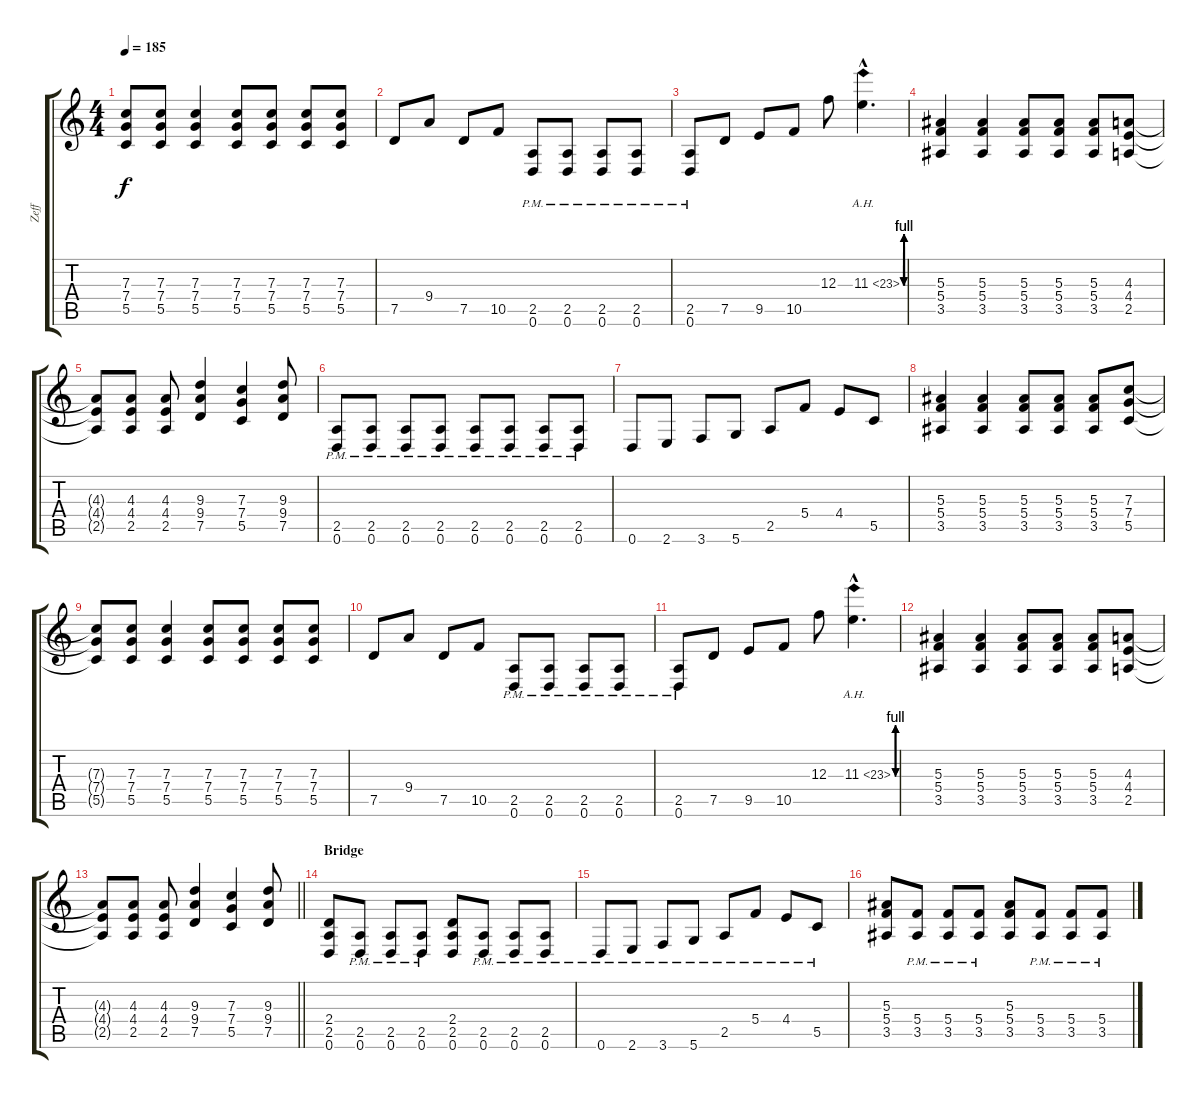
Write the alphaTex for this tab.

\track ("Zeff" "Zeff") {instrument distortionguitar}
\staff {score tabs}
\tuning (D4 A3 F3 C3 G2 D2) {hide}
\ts (4 4)
\tempo 185
\clef g2
\ks c
(7.3{t} 7.4{t} 5.5{t}).8{dy f} (7.3 7.4 5.5).8 (7.3 7.4 5.5).4 (7.3 7.4 5.5).8 (7.3 7.4 5.5).8 (7.3 7.4 5.5).8 (7.3 7.4 5.5).8 |
7.5.8 9.4.8 7.5.8 10.5.8 (2.5{pm} 0.6{pm}).8 (2.5{pm} 0.6{pm}).8 (2.5{pm} 0.6{pm}).8 (2.5{pm} 0.6{pm}).8 |
(2.5{pm} 0.6{pm}).8 7.5.8 9.5.8 10.5.8 12.3.8 11.3{be (custom 0 0 15 4 30 0 45 4 60 0) ah 12 hac}.4{d} |
(5.3 5.4 3.5).4 (5.3 5.4 3.5).4 (5.3 5.4 3.5).8 (5.3 5.4 3.5).8 (5.3 5.4 3.5).8 (4.3 4.4 2.5).8 |
(4.3{t} 4.4{t} 2.5{t}).8 (4.3 4.4 2.5).8 (4.3 4.4 2.5).8 (9.3 9.4 7.5).4 (7.3 7.4 5.5).4 (9.3 9.4 7.5).8 |
(2.5{pm} 0.6{pm}).8 (2.5{pm} 0.6{pm}).8 (2.5{pm} 0.6{pm}).8 (2.5{pm} 0.6{pm}).8 (2.5{pm} 0.6{pm}).8 (2.5{pm} 0.6{pm}).8 (2.5{pm} 0.6{pm}).8 (2.5{pm} 0.6{pm}).8 |
0.6.8 2.6.8 3.6.8 5.6.8 2.5.8 5.4.8 4.4.8 5.5.8 |
(5.3 5.4 3.5).4 (5.3 5.4 3.5).4 (5.3 5.4 3.5).8 (5.3 5.4 3.5).8 (5.3 5.4 3.5).8 (7.3 7.4 5.5).8 |
(7.3{t} 7.4{t} 5.5{t}).8 (7.3 7.4 5.5).8 (7.3 7.4 5.5).4 (7.3 7.4 5.5).8 (7.3 7.4 5.5).8 (7.3 7.4 5.5).8 (7.3 7.4 5.5).8 |
7.5.8 9.4.8 7.5.8 10.5.8 (2.5{pm} 0.6{pm}).8 (2.5{pm} 0.6{pm}).8 (2.5{pm} 0.6{pm}).8 (2.5{pm} 0.6{pm}).8 |
(2.5{pm} 0.6{pm}).8 7.5.8 9.5.8 10.5.8 12.3.8 11.3{be (custom 0 0 15 4 30 0 45 4 60 0) ah 12 hac}.4{d} |
(5.3 5.4 3.5).4 (5.3 5.4 3.5).4 (5.3 5.4 3.5).8 (5.3 5.4 3.5).8 (5.3 5.4 3.5).8 (4.3 4.4 2.5).8 |
\barLineRight lightlight
(4.3{t} 4.4{t} 2.5{t}).8 (4.3 4.4 2.5).8 (4.3 4.4 2.5).8 (9.3 9.4 7.5).4 (7.3 7.4 5.5).4 (9.3 9.4 7.5).8 |
\section ("" "Bridge")
(2.4 2.5 0.6).8 (2.5{pm} 0.6{pm}).8 (2.5{pm} 0.6{pm}).8 (2.5{pm} 0.6{pm}).8 (2.4 2.5 0.6).8 (2.5{pm} 0.6{pm}).8 (2.5{pm} 0.6{pm}).8 (2.5{pm} 0.6{pm}).8 |
0.6{pm}.8 2.6{pm}.8 3.6{pm}.8 5.6{pm}.8 2.5{pm}.8 5.4{pm}.8 4.4{pm}.8 5.5{pm}.8 |
(5.3 5.4 3.5).8 (5.4{pm} 3.5{pm}).8 (5.4{pm} 3.5{pm}).8 (5.4{pm} 3.5{pm}).8 (5.3 5.4 3.5).8 (5.4{pm} 3.5{pm}).8 (5.4{pm} 3.5{pm}).8 (5.4{pm} 3.5{pm}).8
